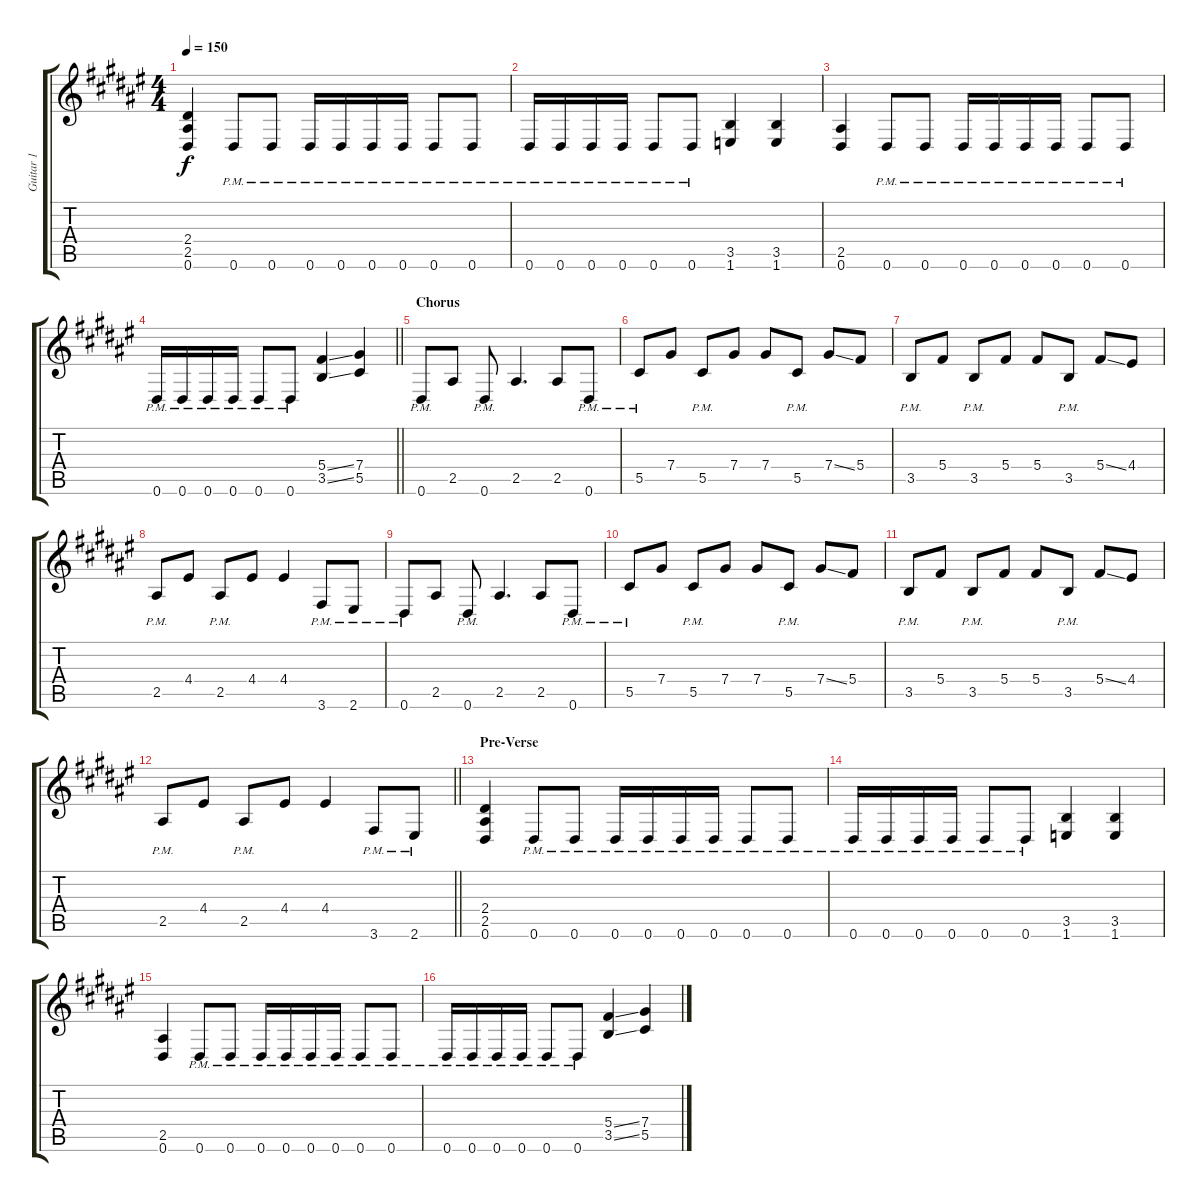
\track ("Guitar 1" "Guitar 1") {instrument distortionguitar}
\staff {score tabs}
\tuning (Eb4 Bb3 Gb3 Db3 Ab2 Eb2) {hide}
\ts (4 4)
\tempo 150
\clef g2
\ks f#
(2.4 2.5 0.6).4{dy f} 0.6{pm}.8 0.6{pm}.8 0.6{pm}.16 0.6{pm}.16 0.6{pm}.16 0.6{pm}.16 0.6{pm}.8 0.6{pm}.8 |
0.6{pm}.16 0.6{pm}.16 0.6{pm}.16 0.6{pm}.16 0.6{pm}.8 0.6{pm}.8 (3.5 1.6).4 (3.5 1.6).4 |
(2.5 0.6).4 0.6{pm}.8 0.6{pm}.8 0.6{pm}.16 0.6{pm}.16 0.6{pm}.16 0.6{pm}.16 0.6{pm}.8 0.6{pm}.8 |
\barLineRight lightlight
0.6{pm}.16 0.6{pm}.16 0.6{pm}.16 0.6{pm}.16 0.6{pm}.8 0.6{pm}.8 (5.4{ss} 3.5{ss}).4 (7.4 5.5).4 |
\section ("" "Chorus")
0.6{pm}.8 2.5.8 0.6{pm}.8 2.5.4{d} 2.5.8 0.6{pm}.8 |
5.5{pm}.8 7.4.8 5.5{pm}.8 7.4.8 7.4.8 5.5{pm}.8 7.4{ss}.8 5.4.8 |
3.5{pm}.8 5.4.8 3.5{pm}.8 5.4.8 5.4.8 3.5{pm}.8 5.4{ss}.8 4.4.8 |
2.5{pm}.8 4.4.8 2.5{pm}.8 4.4.8 4.4.4 3.6{pm}.8 2.6{pm}.8 |
0.6{pm}.8 2.5.8 0.6{pm}.8 2.5.4{d} 2.5.8 0.6{pm}.8 |
5.5{pm}.8 7.4.8 5.5{pm}.8 7.4.8 7.4.8 5.5{pm}.8 7.4{ss}.8 5.4.8 |
3.5{pm}.8 5.4.8 3.5{pm}.8 5.4.8 5.4.8 3.5{pm}.8 5.4{ss}.8 4.4.8 |
\barLineRight lightlight
2.5{pm}.8 4.4.8 2.5{pm}.8 4.4.8 4.4.4 3.6{pm}.8 2.6{pm}.8 |
\section ("" "Pre-Verse")
(2.4 2.5 0.6).4 0.6{pm}.8 0.6{pm}.8 0.6{pm}.16 0.6{pm}.16 0.6{pm}.16 0.6{pm}.16 0.6{pm}.8 0.6{pm}.8 |
0.6{pm}.16 0.6{pm}.16 0.6{pm}.16 0.6{pm}.16 0.6{pm}.8 0.6{pm}.8 (3.5 1.6).4 (3.5 1.6).4 |
(2.5 0.6).4 0.6{pm}.8 0.6{pm}.8 0.6{pm}.16 0.6{pm}.16 0.6{pm}.16 0.6{pm}.16 0.6{pm}.8 0.6{pm}.8 |
0.6{pm}.16 0.6{pm}.16 0.6{pm}.16 0.6{pm}.16 0.6{pm}.8 0.6{pm}.8 (5.4{ss} 3.5{ss}).4 (7.4{ss} 5.5{ss}).4
